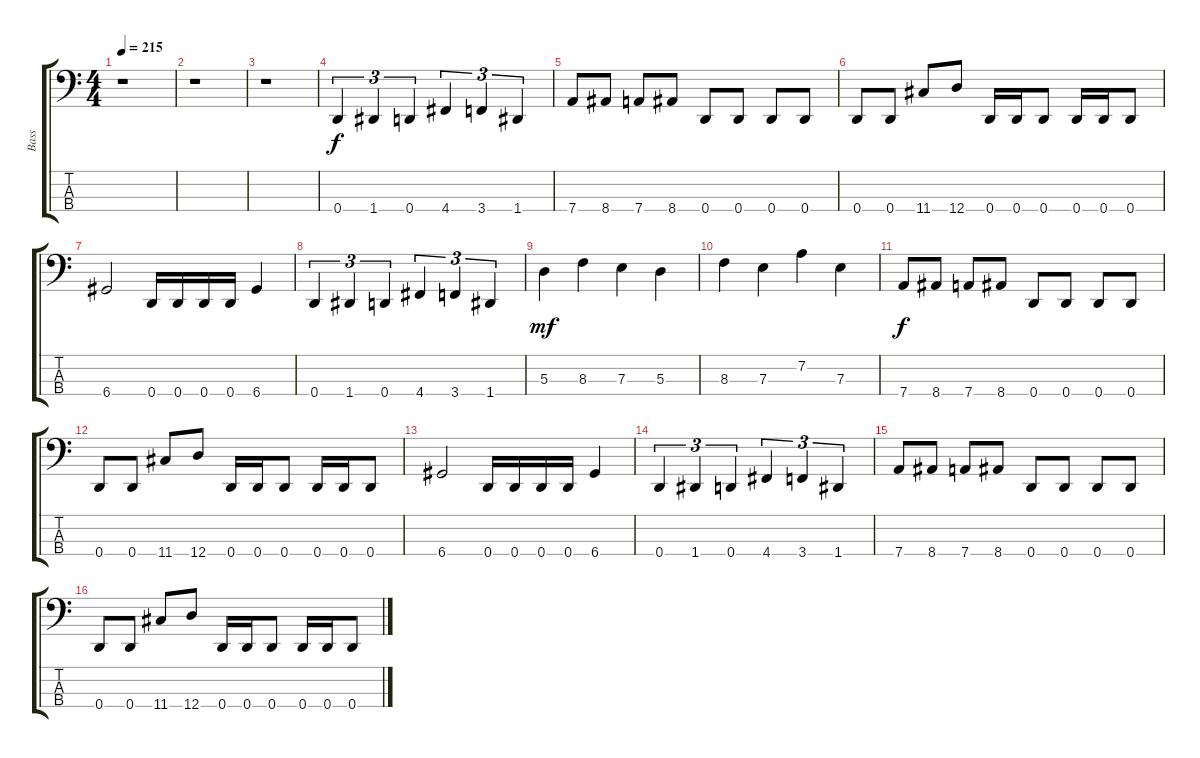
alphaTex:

\track ("Bass" "Bass") {instrument electricbassfinger}
\staff {score tabs}
\tuning (G2 D2 A1 D1) {hide}
\ts (4 4)
\tempo 215
\clef f4
\ks c
r.1{dy mf} |
r.1 |
r.1 |
0.4.4{tu (3 2) dy f} 1.4.4{tu (3 2)} 0.4.4{tu (3 2)} 4.4.4{tu (3 2)} 3.4.4{tu (3 2)} 1.4.4{tu (3 2)} |
7.4.8 8.4.8 7.4.8 8.4.8 0.4.8 0.4.8 0.4.8 0.4.8 |
0.4.8 0.4.8 11.4.8 12.4.8 0.4.16 0.4.16 0.4.8 0.4.16 0.4.16 0.4.8 |
6.4.2 0.4.16 0.4.16 0.4.16 0.4.16 6.4.4 |
0.4.4{tu (3 2)} 1.4.4{tu (3 2)} 0.4.4{tu (3 2)} 4.4.4{tu (3 2)} 3.4.4{tu (3 2)} 1.4.4{tu (3 2)} |
5.3.4{dy mf} 8.3.4 7.3.4 5.3.4 |
8.3.4 7.3.4 7.2.4 7.3.4 |
7.4.8{dy f} 8.4.8 7.4.8 8.4.8 0.4.8 0.4.8 0.4.8 0.4.8 |
0.4.8 0.4.8 11.4.8 12.4.8 0.4.16 0.4.16 0.4.8 0.4.16 0.4.16 0.4.8 |
6.4.2 0.4.16 0.4.16 0.4.16 0.4.16 6.4.4 |
0.4.4{tu (3 2)} 1.4.4{tu (3 2)} 0.4.4{tu (3 2)} 4.4.4{tu (3 2)} 3.4.4{tu (3 2)} 1.4.4{tu (3 2)} |
7.4.8 8.4.8 7.4.8 8.4.8 0.4.8 0.4.8 0.4.8 0.4.8 |
0.4.8 0.4.8 11.4.8 12.4.8 0.4.16 0.4.16 0.4.8 0.4.16 0.4.16 0.4.8
